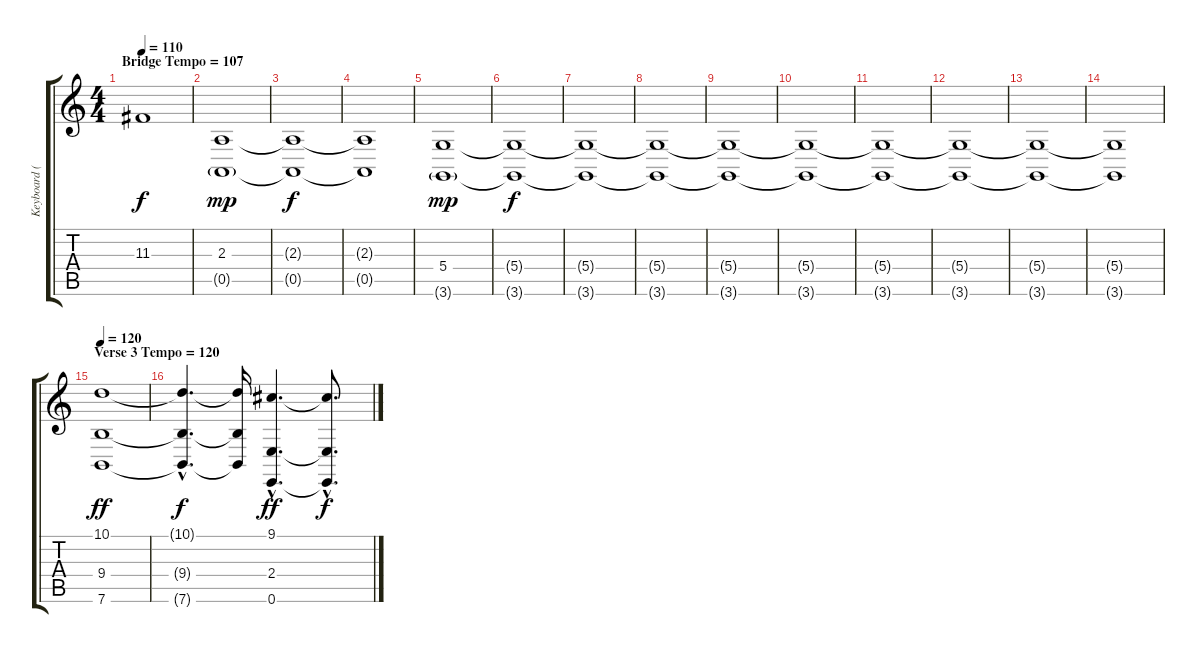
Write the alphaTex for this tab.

\track ("Keyboard (Atmospheric)" "Keyboard (") {instrument pad2warm}
\staff {score tabs}
\tuning (E4 B3 G3 D3 A2 E2) {hide}
\ts (4 4)
\section ("" "Bridge Tempo = 107")
\tempo 110
\clef g2
\ks c
11.3.1{dy f volume 0} |
(2.3 0.5{g}).1{dy mp volume 8 instrument stringensemble2} |
(2.3{t} 0.5{t}).1{dy f} |
(2.3{t} 0.5{t}).1 |
(5.4 3.6{g}).1{dy mp} |
(5.4{t} 3.6{t}).1{dy f} |
(5.4{t} 3.6{t}).1 |
(5.4{t} 3.6{t}).1 |
(5.4{t} 3.6{t}).1 |
(5.4{t} 3.6{t}).1 |
(5.4{t} 3.6{t}).1 |
(5.4{t} 3.6{t}).1 |
(5.4{t} 3.6{t}).1 |
(5.4{t} 3.6{t}).1 |
\section ("" "Verse 3 Tempo = 120")
\tempo 120
(10.1 9.4 7.6).1{dy ff volume 10 instrument pad2warm} |
(10.1{hac t} 9.4{hac t} 7.6{hac t}).4{d dy f} (10.1{t} 9.4{t} 7.6{t}).16 (9.1{hac} 2.4{hac} 0.6{hac}).4{d dy ff} (9.1{hac t} 2.4{hac t} 0.6{hac t}).8{d dy f}
